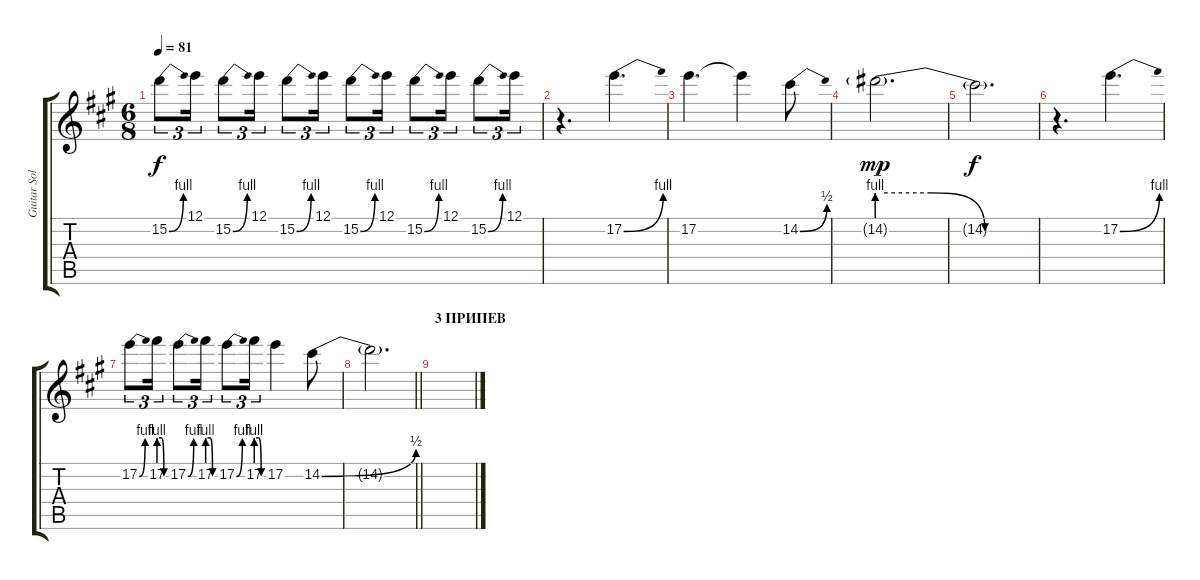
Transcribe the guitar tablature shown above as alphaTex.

\track ("Guitar Solo" "Guitar Sol") {instrument distortionguitar}
\staff {score tabs}
\tuning (E4 B3 G3 D3 A2 E2) {hide}
\ts (6 8)
\tempo 81
\clef g2
\ks a
15.2{be (bend 0 0 60 4)}.8{tu (3 2) dy f} 12.1.16{tu (3 2)} 15.2{be (bend 0 0 60 4)}.8{tu (3 2)} 12.1.16{tu (3 2)} 15.2{be (bend 0 0 60 4)}.8{tu (3 2)} 12.1.16{tu (3 2)} 15.2{be (bend 0 0 60 4)}.8{tu (3 2)} 12.1.16{tu (3 2)} 15.2{be (bend 0 0 60 4)}.8{tu (3 2)} 12.1.16{tu (3 2)} 15.2{be (bend 0 0 60 4)}.8{tu (3 2)} 12.1.16{tu (3 2)} |
r.4{d} 17.2{be (bend 0 0 60 4)}.4{d volume 12} |
17.2.4{d} 17.2{t}.4 14.2{be (bend 0 0 60 2)}.8 |
14.2{be (custom 0 4 20 4 40 0 60 0) g}.2{d dy mp} |
14.2{t}.2{d dy f} |
r.4{d} 17.2{be (bend 0 0 60 4)}.4{d} |
17.2{be (bend 0 0 60 4)}.8{tu (3 2)} 17.2{be (custom 0 4 20 4 40 0 60 0)}.16{tu (3 2)} 17.2{be (bend 0 0 60 4)}.8{tu (3 2)} 17.2{be (custom 0 4 20 4 40 0 60 0)}.16{tu (3 2)} 17.2{be (bend 0 0 60 4)}.8{tu (3 2)} 17.2{be (custom 0 4 20 4 40 0 60 0)}.16{tu (3 2)} 17.2.4 14.2{be (bend 0 0 60 2)}.8 |
\barLineRight lightlight
14.2{t}.2{d} |
\section ("" "3 ПРИПЕВ")
